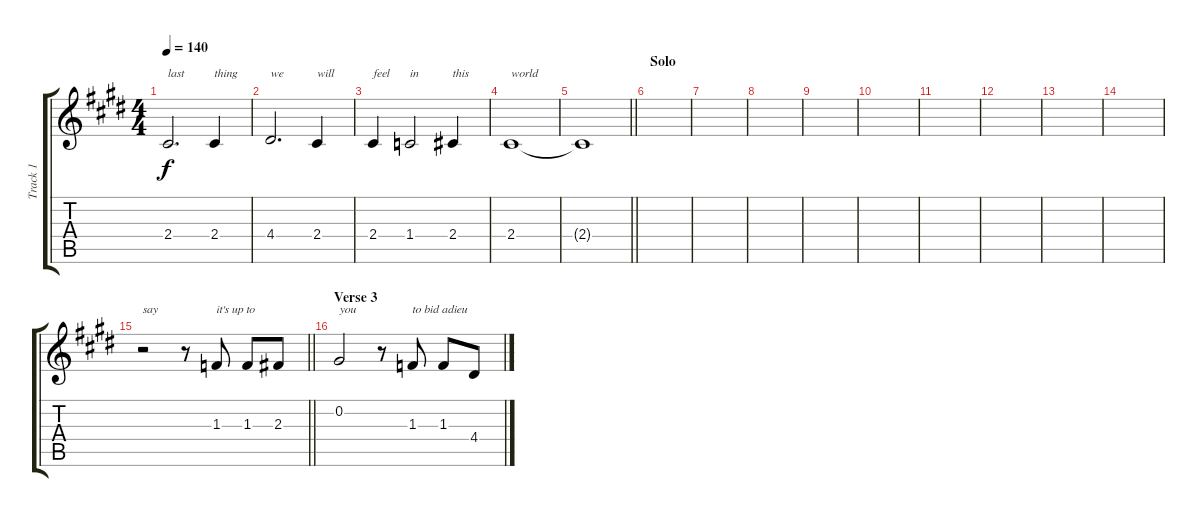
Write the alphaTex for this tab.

\track ("Track 1" "Track 1") {instrument acousticguitarnylon}
\staff {score tabs}
\tuning (Db4 Ab3 E3 B2 Gb2 Db2) {hide}
\ts (4 4)
\tempo 140
\clef g2
\ks e
2.4.2{d txt "last" dy f} 2.4.4{txt "thing"} |
4.4.2{d txt "we"} 2.4.4{txt "will"} |
2.4.4{txt "feel"} 1.4.2{txt "in"} 2.4.4{txt "this"} |
2.4.1{txt "world"} |
\barLineRight lightlight
2.4{t}.1 |
\section ("" "Solo")
|
|
|
|
|
|
|
|
|
\barLineRight lightlight
r.2{txt "say"} r.8 1.3.8{txt "it's up to"} 1.3.8 2.3.8 |
\section ("" "Verse 3")
0.2.2{txt "you"} r.8 1.3.8{txt "to bid adieu"} 1.3.8 4.4.8
